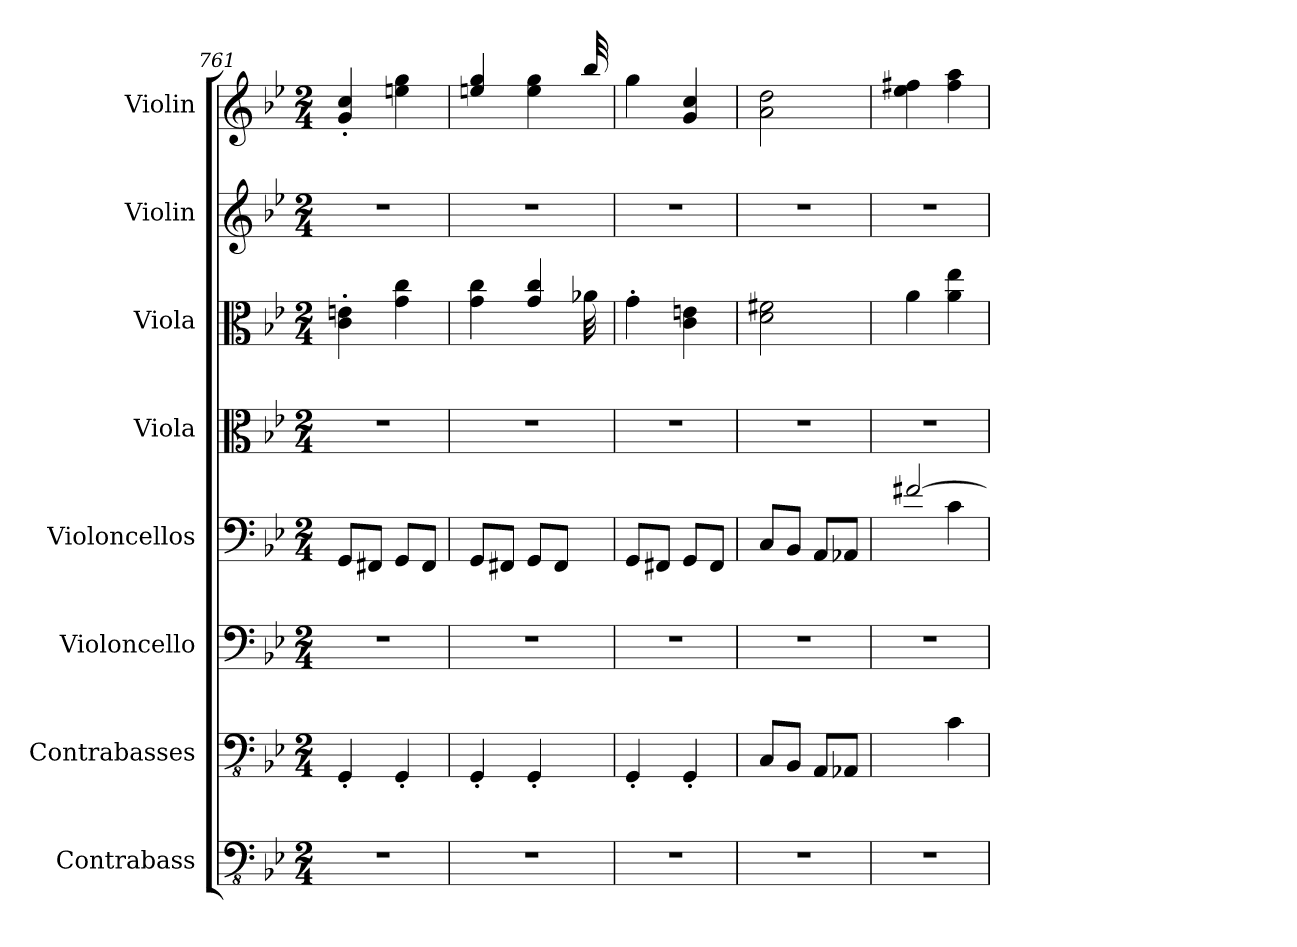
**kern	**kern	**kern	**kern	**kern	**kern	**kern	**kern
*part8	*part7	*part6	*part5	*part4	*part3	*part2	*part1
*staff8	*staff7	*staff6	*staff5	*staff4	*staff3	*staff2	*staff1
*I"Contrabass	*I"Contrabasses	*I"Violoncello	*I"Violoncellos	*I"Viola	*I"Viola	*I"Violin	*I"Violin
*I'Cb.	*I'Cbs.	*I'Vc.	*I'Vcs.	*I'Vla.	*I'Vla.	*I'Vln.	*I'Vln.
!!LO:PB:g=z
*clefFv4	*clefFv4	*clefF4	*clefF4	*clefC3	*clefC3	*clefG2	*clefG2
*ITrd7c12	*	*	*	*	*	*	*
*k[b-e-]	*k[b-e-]	*k[b-e-]	*k[b-e-]	*k[b-e-]	*k[b-e-]	*k[b-e-]	*k[b-e-]
*M2/4	*M2/4	*M2/4	*M2/4	*M2/4	*M2/4	*M2/4	*M2/4
=761	=761	=761	=761	=761	=761	=761	=761
2r	4GGG'/	2r	8GG/L	2r	4c\' 4en\'	2r	4g/' 4cc/'
.	.	.	8FF#X/J	.	.	.	.
.	4GGG'/	.	8GG/L	.	4g\ 4cc\	.	4een\ 4gg\
.	.	.	8FF#/J	.	.	.	.
=762	=762	=762	=762	=762	=762	=762	=762
*	*	*	*	*	*^	*	*^
2r	4GGG'/	2r	8GG/L	2r	4ryy	4g\ 4cc\	2r	4een/ 4gg/	4ryy
.	.	.	8FF#X/J	.	.	.	.	.	.
.	4GGG'/	.	8GG/L	.	4g/ 4cc/	8ryy	.	8ryy	4ee\ 4gg\
.	.	.	8FF#/J	.	.	16ryy	.	16ryy	.
.	.	.	.	.	.	32ryy	.	32ryy	.
.	.	.	.	.	.	32a-X\	.	32bb-/	.
*	*	*	*	*	*v	*v	*	*v	*v
=763	=763	=763	=763	=763	=763	=763	=763
2r	4GGG'/	2r	8GG/L	2r	4g'\	2r	4gg\
.	.	.	8FF#X/J	.	.	.	.
.	4GGG'/	.	8GG/L	.	4c\ 4en\	.	4g/ 4cc/
.	.	.	8FF#/J	.	.	.	.
=764	=764	=764	=764	=764	=764	=764	=764
2r	8CC/L	2r	8C/L	2r	2d\ 2f#X\	2r	2a\ 2dd\
.	8BBB-/J	.	8BB-/J	.	.	.	.
.	8AAA/L	.	8AA/L	.	.	.	.
.	8AAA-X/J	.	8AA-X/J	.	.	.	.
=765	=765	=765	=765	=765	=765	=765	=765
*	*	*	*^	*	*	*	*
2r	4ryy	2r	[2f#X/	4ryy	2r	4a\	2r	4ee-\ 4ff#X\
.	4C\	.	.	4c\	.	4a\ 4ee-\	.	4ff#\ 4aa\
*	*	*	*v	*v	*	*	*	*
=	=	=	=	=	=	=	=
*-	*-	*-	*-	*-	*-	*-	*-
